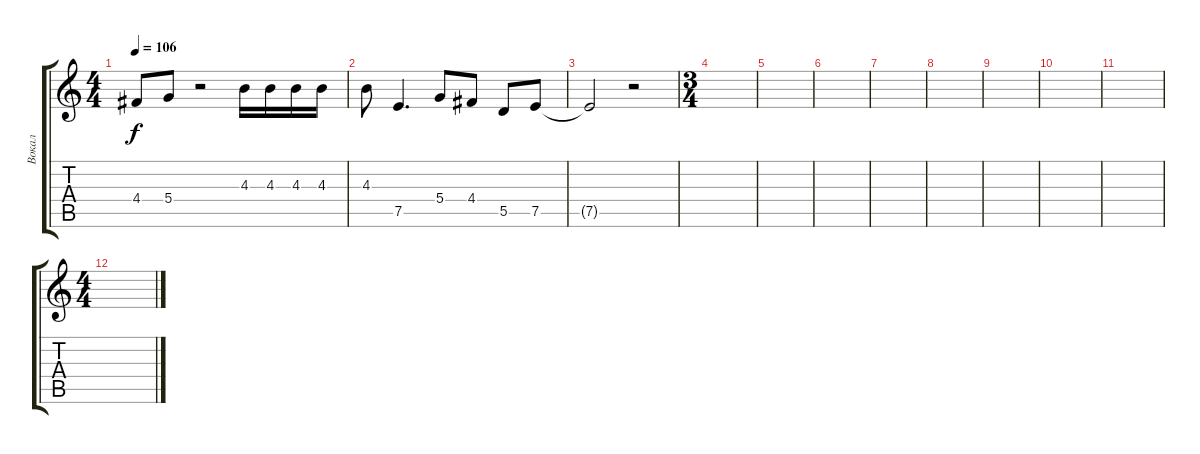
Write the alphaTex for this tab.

\track ("Вокал" "Вокал") {instrument overdrivenguitar}
\staff {score tabs}
\tuning (E4 B3 G3 D3 A2 E2) {hide}
\ts (4 4)
\tempo 106
\clef g2
\ks c
4.4.8{dy f} 5.4.8 r.2 4.3.16 4.3.16 4.3.16 4.3.16 |
4.3.8 7.5.4{d} 5.4.8 4.4.8 5.5.8 7.5.8 |
7.5{t}.2 r.2 |
\ts (3 4)
|
|
|
|
|
|
|
|
\ts (4 4)
